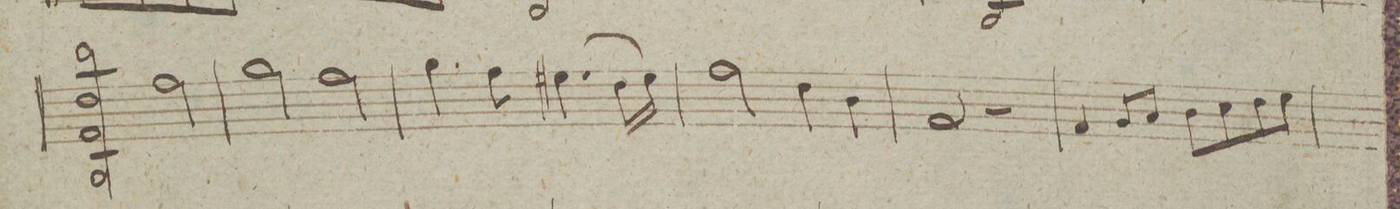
**kern	**dynam
*I"Viola	*
*clefC3	*
*k[]	*
*met(c|)	*
*M2/2	*
2cc\ 2e\ 2G\ 2C\	.
2g\	.
=210	=210
2a\	.
2g\	.
=211	=211
4.a\	.
8g\	.
(4.f#X\	.
16e\LL	.
16f#\JJ)	.
=212	=212
2g\	.
4e\	.
4c\	.
=213	=213
2G/	.
2r	.
=214	=214
4G/	.
8A/L	.
8B/J	.
8c\L	.
8d\	.
8e\	.
8f\J	.
=215	=215
*-	*-
